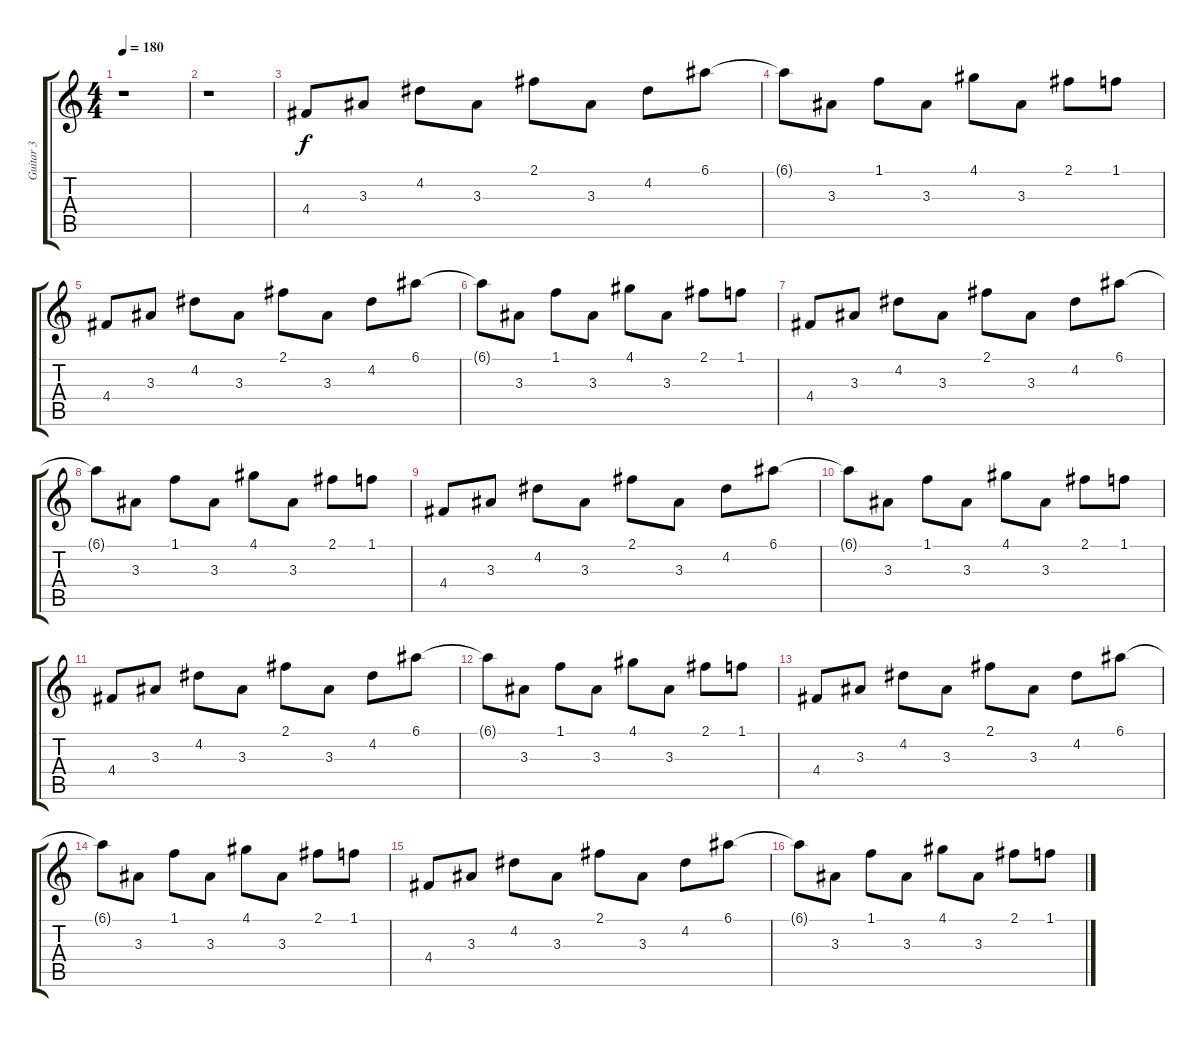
\track ("Guitar 3" "Guitar 3") {instrument acousticguitarnylon}
\staff {score tabs}
\tuning (E4 B3 G3 D3 A2 E2) {hide}
\ts (4 4)
\tempo 180
\clef g2
\ks c
r.1{dy f} |
r.1 |
4.4.8 3.3.8 4.2.8 3.3.8 2.1.8 3.3.8 4.2.8 6.1.8 |
6.1{t}.8 3.3.8 1.1.8 3.3.8 4.1.8 3.3.8 2.1.8 1.1.8 |
4.4.8 3.3.8 4.2.8 3.3.8 2.1.8 3.3.8 4.2.8 6.1.8 |
6.1{t}.8 3.3.8 1.1.8 3.3.8 4.1.8 3.3.8 2.1.8 1.1.8 |
4.4.8 3.3.8 4.2.8 3.3.8 2.1.8 3.3.8 4.2.8 6.1.8 |
6.1{t}.8 3.3.8 1.1.8 3.3.8 4.1.8 3.3.8 2.1.8 1.1.8 |
4.4.8 3.3.8 4.2.8 3.3.8 2.1.8 3.3.8 4.2.8 6.1.8 |
6.1{t}.8 3.3.8 1.1.8 3.3.8 4.1.8 3.3.8 2.1.8 1.1.8 |
4.4.8 3.3.8 4.2.8 3.3.8 2.1.8 3.3.8 4.2.8 6.1.8 |
6.1{t}.8 3.3.8 1.1.8 3.3.8 4.1.8 3.3.8 2.1.8 1.1.8 |
4.4.8 3.3.8 4.2.8 3.3.8 2.1.8 3.3.8 4.2.8 6.1.8 |
6.1{t}.8 3.3.8 1.1.8 3.3.8 4.1.8 3.3.8 2.1.8 1.1.8 |
4.4.8 3.3.8 4.2.8 3.3.8 2.1.8 3.3.8 4.2.8 6.1.8 |
6.1{t}.8 3.3.8 1.1.8 3.3.8 4.1.8 3.3.8 2.1.8 1.1.8
